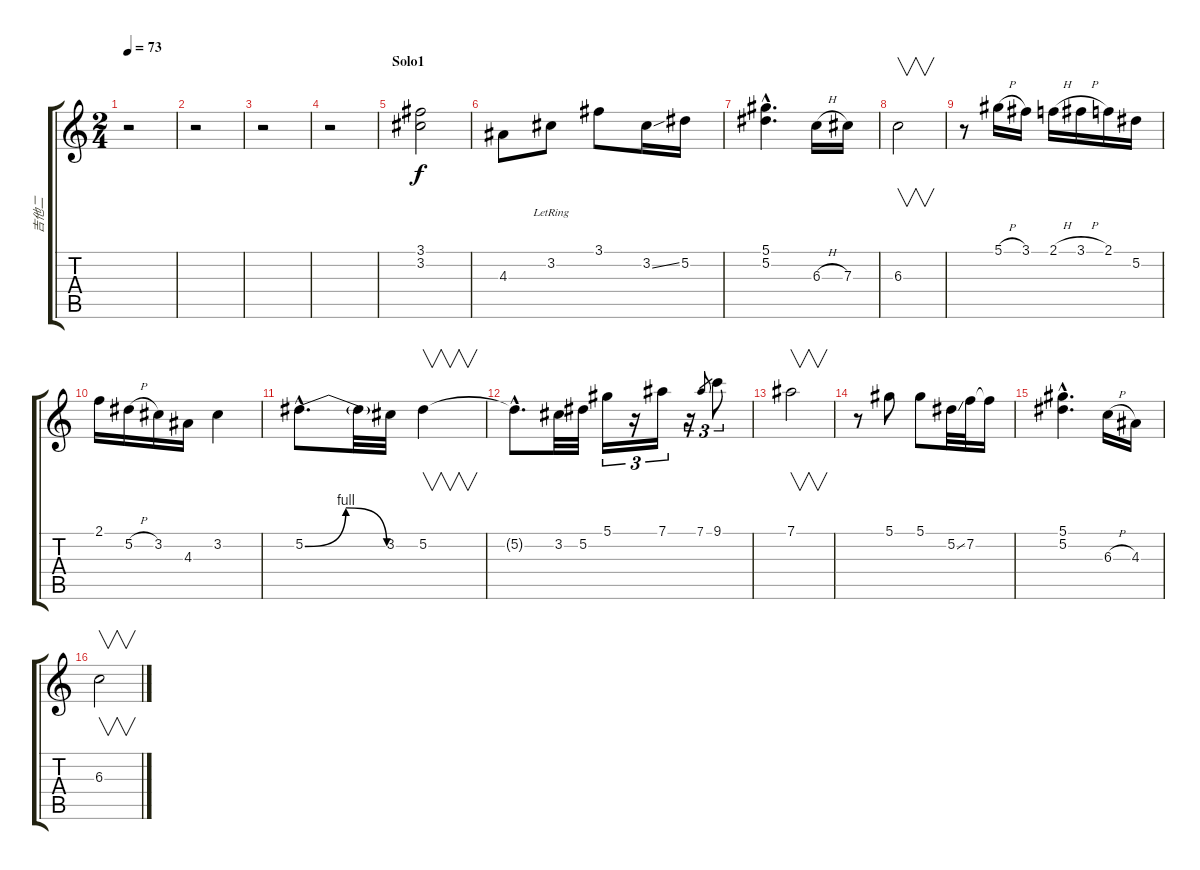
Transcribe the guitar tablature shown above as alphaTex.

\track ("吉他二" "吉他二") {instrument overdrivenguitar}
\staff {score tabs}
\tuning (Eb4 Bb3 Gb3 Db3 Ab2 Eb2) {hide}
\ts (2 4)
\tempo 73
\clef g2
\ks c
r.2{dy f} |
r.2 |
r.2 |
r.2 |
\section ("" "Solo1")
(3.1 3.2).2{volume 16} |
4.3.8 3.2{lr}.8 3.1.8 3.2{ss}.16 5.2.16 |
(5.1{hac} 5.2{hac}).4{d} 6.3{h}.16 7.3.16 |
6.3.2{v} |
r.8 5.1{h}.16 3.1.16 2.1{h}.16 3.1{h}.16 2.1.16 5.2.16 |
2.1.16 5.2{h}.16 3.2.16 4.3.16 3.2.4 |
5.2{be (bendrelease 0 0 9 4 50 4 60 0) hac}.8{d} 5.2{t}.32 3.2.32 5.2.4{v} |
5.2{hac t}.8{d} 3.2.32 5.2.32 5.1.16{tu (3 2)} r.16{tu (3 2)} 7.1.16{tu (3 2)} r.16{tu (3 2)} 7.1.8{gr} 9.1.8{tu (3 2)} |
7.1.2{v} |
r.8 5.1.8 5.1.8 5.2{ss}.32 7.2.32 7.2{t}.16 |
(5.1{hac} 5.2{hac}).4{d} 6.3{h}.16 4.3.16 |
6.3.2{v}
